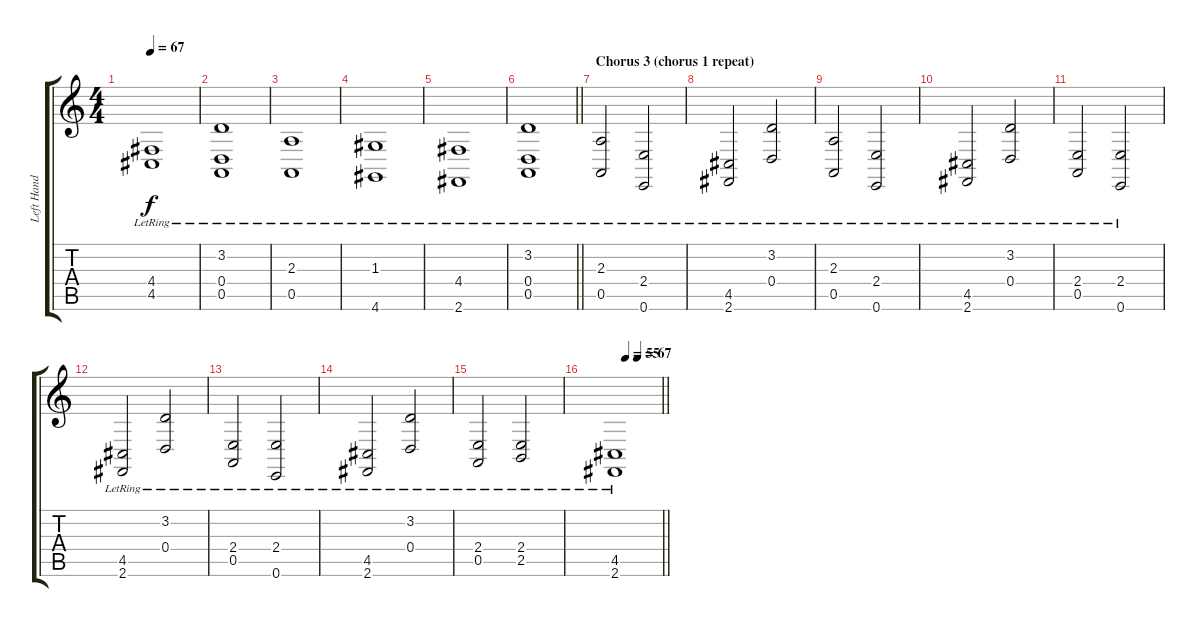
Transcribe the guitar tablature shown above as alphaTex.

\track ("Left Hand" "Left Hand") {instrument acousticgrandpiano}
\staff {score tabs}
\tuning (E4 B3 G3 D3 A2 E2) {hide}
\ts (4 4)
\tempo 67
\clef g2
\ks c
(4.4{lr} 4.5{lr}).1{dy f} |
(3.2{lr} 0.4{lr} 0.5{lr}).1 |
(2.3{lr} 0.5{lr}).1 |
(1.3{lr} 4.6{lr}).1 |
(4.4{lr} 2.6{lr}).1 |
\barLineRight lightlight
(3.2{lr} 0.4{lr} 0.5{lr}).1 |
\section ("" "Chorus 3 (chorus 1 repeat)")
(2.3{lr} 0.5{lr}).2 (2.4{lr} 0.6{lr}).2 |
(4.5{lr} 2.6{lr}).2 (3.2{lr} 0.4{lr}).2 |
(2.3{lr} 0.5{lr}).2 (2.4{lr} 0.6{lr}).2 |
(4.5{lr} 2.6{lr}).2 (3.2{lr} 0.4{lr}).2 |
(2.4{lr} 0.5{lr}).2 (2.4{lr} 0.6{lr}).2 |
(4.5{lr} 2.6{lr}).2 (3.2{lr} 0.4{lr}).2 |
(2.4{lr} 0.5{lr}).2 (2.4{lr} 0.6{lr}).2 |
(4.5{lr} 2.6{lr}).2 (3.2{lr} 0.4{lr}).2 |
(2.4{lr} 0.5{lr}).2 (2.4{lr} 2.5{lr}).2 |
\tempo (55 0.25)
\tempo (67 0.5)
\barLineRight lightlight
(4.5{lr} 2.6{lr}).1
